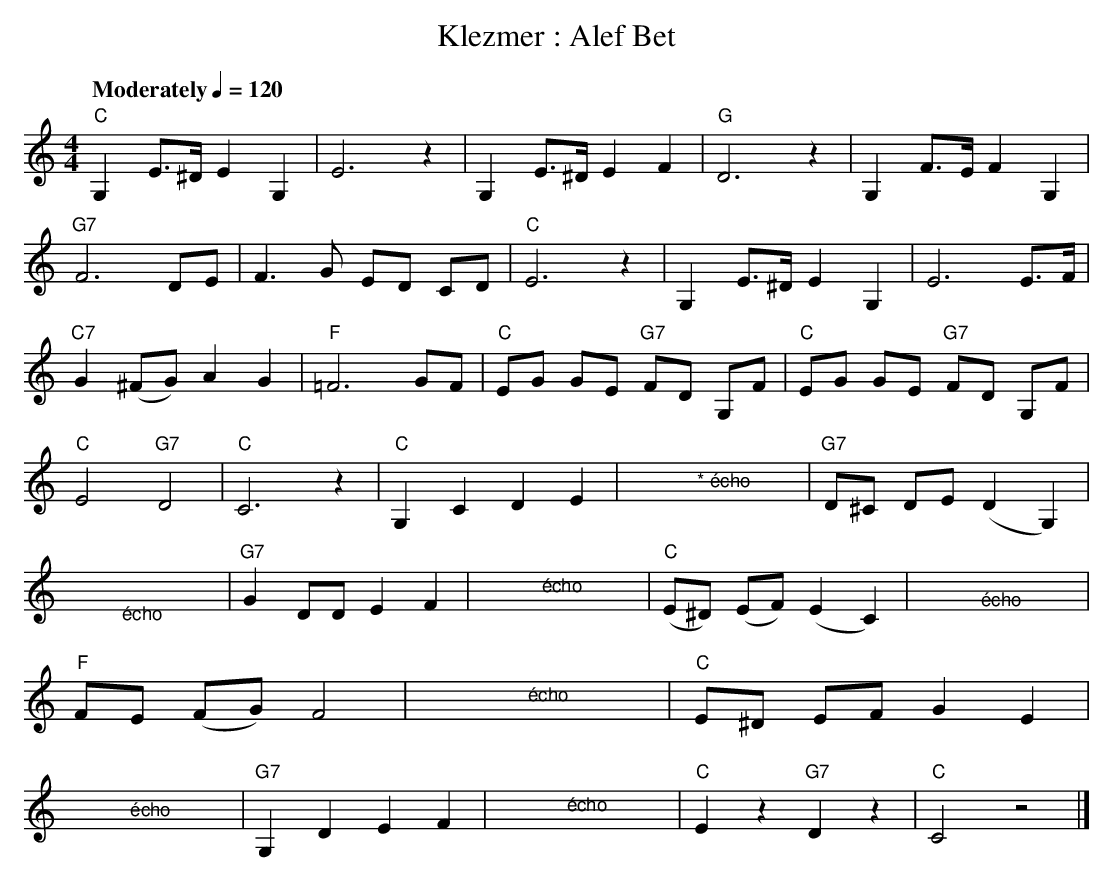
X:1
T:Klezmer : Alef Bet
M:4/4
L:1/8
Q:"Moderately" 1/4=120
K:Cmaj
"C"G,2 E>^D E2 G,2 | E6 z2 | G,2 E>^D E2 F2 | "G"D6 z2 | G,2 F>E F2 G,2 |\
"G7"F6 DE | F3 G ED CD | "C"E6 z2 | G,2 E>^D E2 G,2 | E6 E>F |\
"C7"G2 (^FG) A2 G2 | "F"=F6 GF | "C"EG GE "G7"FD G,F | "C"EG GE "G7"FD G,F |\
"C"E4 "G7"D4 | "C"C6 z2 | "C"G,2 C2 D2 E2 |yx4 "@-25,6 * écho" yx4 |\
"G7"D^C DE (D2 G,2) | yx4 "@-25,6 écho" yx4 | "G7"G2 DD E2 F2 |\
yx4 "@-25,6 écho" yx4 | "C"(E^D) (EF) (E2 C2) | yx4 "@-25,6 écho" yx4 |\
"F"FE (FG) F4 | yx4 "@-25,6 écho" yx4 | "C"E^D EF G2 E2 |\
yx4 "@-25,6 écho" yx4 | "G7"G,2 D2 E2 F2 | yx4 "@-25,6 écho" yx4 |\
"C"E2 z2 "G7"D2 z2 | "C"C4 z4 |]
